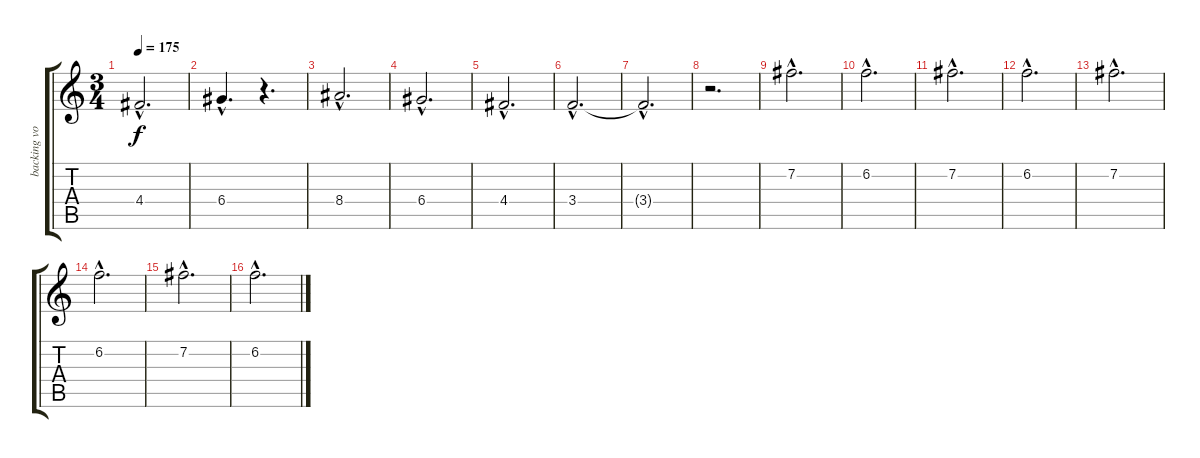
\track ("backing vocals" "backing vo") {instrument acousticguitarsteel}
\staff {score tabs}
\tuning (E4 B3 G3 D3 A2 E2) {hide}
\ts (3 4)
\tempo 175
\clef g2
\ks c
4.4{hac}.2{d dy f} |
6.4{hac}.4{d} r.4{d} |
8.4{hac}.2{d} |
6.4{hac}.2{d} |
4.4{hac}.2{d} |
3.4{hac}.2{d} |
3.4{hac t}.2{d} |
r.2{d} |
7.2{hac}.2{d} |
6.2{hac}.2{d} |
7.2{hac}.2{d} |
6.2{hac}.2{d} |
7.2{hac}.2{d} |
6.2{hac}.2{d} |
7.2{hac}.2{d} |
6.2{hac}.2{d}
